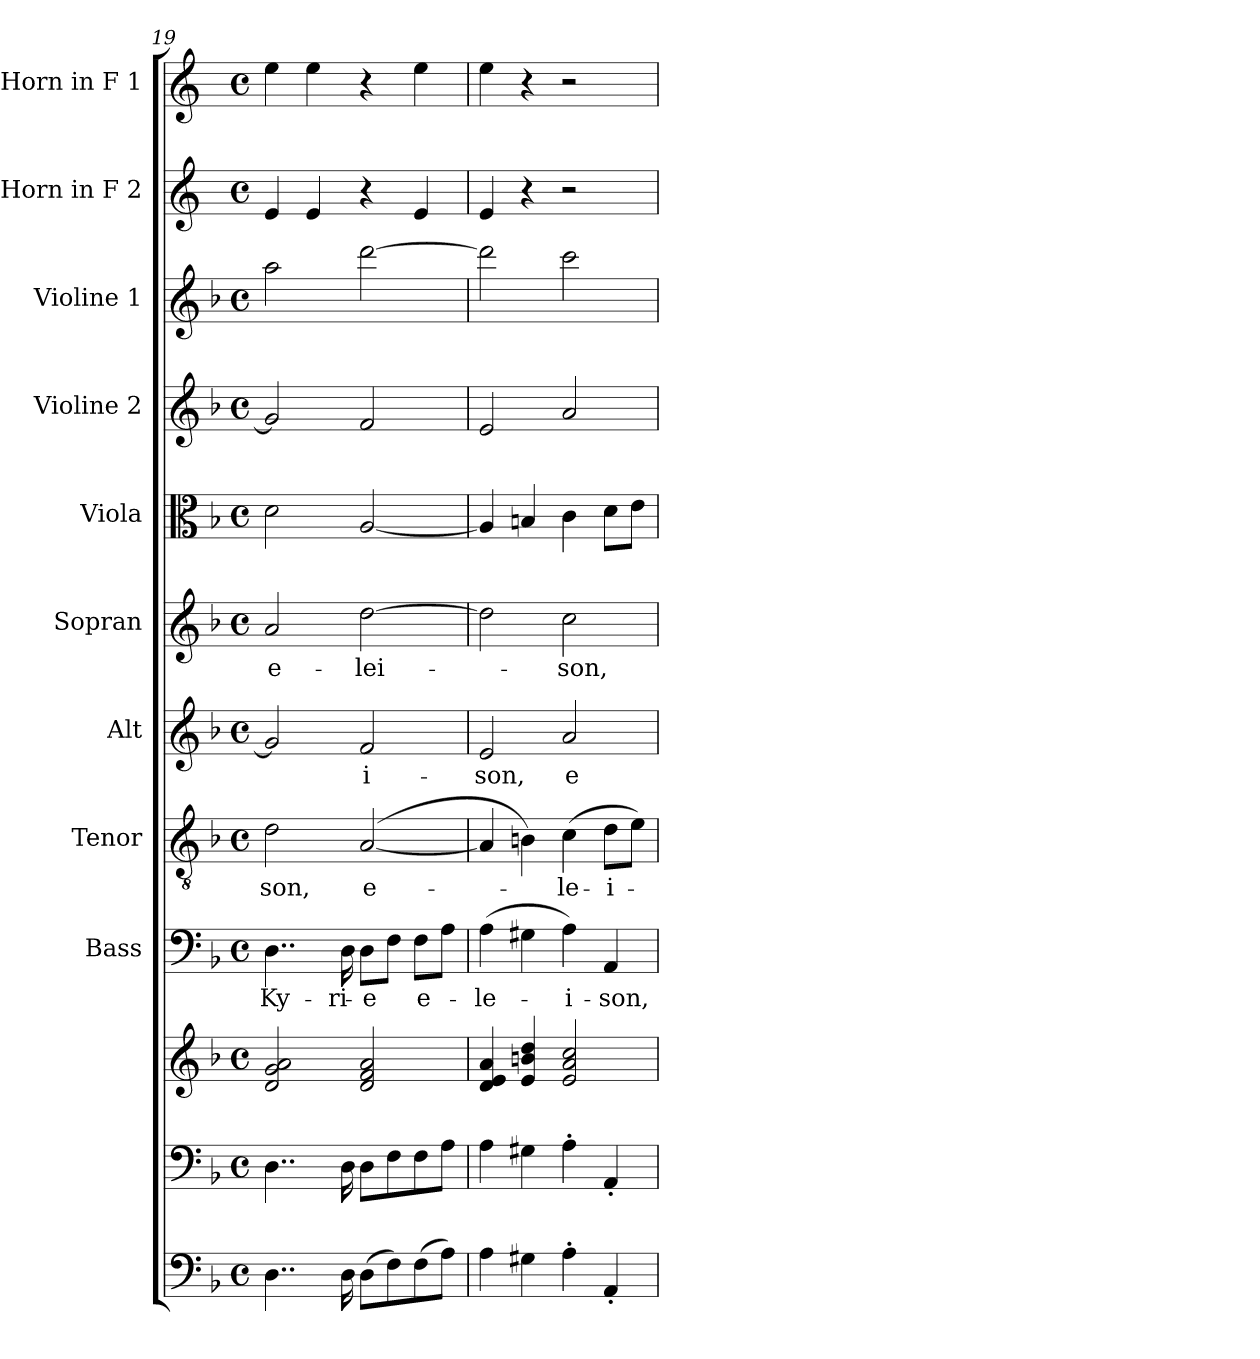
**kern	**kern	**kern	**kern	**text	**kern	**text	**kern	**text	**kern	**text	**kern	**kern	**kern	**kern	**kern
*part11	*part10	*part10	*part9	*part9	*part8	*part8	*part7	*part7	*part6	*part6	*part5	*part4	*part3	*part2	*part1
*staff12	*staff11	*staff10	*staff9	*staff9	*staff8	*staff8	*staff7	*staff7	*staff6	*staff6	*staff5	*staff4	*staff3	*staff2	*staff1
*	*	*	*I"Bass	*	*I"Tenor	*	*I"Alt	*	*I"Sopran	*	*I"Viola	*I"Violine 2	*I"Violine 1	*I"Horn in F 2	*I"Horn in F 1
*	*	*	*I'B.	*	*I'T.	*	*I'A.	*	*I'S.	*	*I'Vla.	*I'Vl. 2	*I'Vl. 1	*	*
*clefF4	*clefF4	*clefG2	*clefF4	*	*clefGv2	*	*clefG2	*	*clefG2	*	*clefC3	*clefG2	*clefG2	*clefG2	*clefG2
*ITrd7c12	*	*	*	*	*	*	*	*	*	*	*	*	*	*ITrd4c7	*ITrd4c7
*k[b-]	*k[b-]	*k[b-]	*k[b-]	*	*k[b-]	*	*k[b-]	*	*k[b-]	*	*k[b-]	*k[b-]	*k[b-]	*k[b-]	*k[b-]
*F:	*F:	*F:	*F:	*	*F:	*	*F:	*	*F:	*	*F:	*F:	*F:	*F:	*F:
*M4/4	*M4/4	*M4/4	*M4/4	*	*M4/4	*	*M4/4	*	*M4/4	*	*M4/4	*M4/4	*M4/4	*M4/4	*M4/4
*met(c)	*met(c)	*met(c)	*met(c)	*	*met(c)	*	*met(c)	*	*met(c)	*	*met(c)	*met(c)	*met(c)	*met(c)	*met(c)
=19	=19	=19	=19	=19	=19	=19	=19	=19	=19	=19	=19	=19	=19	=19	=19
!	!	!	!	!LO:LY:b	!	!LO:LY:b	!	!	!	!LO:LY:b	!	!	!	!	!
4..DD\	4..D\	2d/ 2g/ 2a/	4..D\	Ky-	2d\	-son,	2g/]	.	2a/	e-	2d\	2g/]	2aa\	4A/	4a\
.	.	.	.	.	.	.	.	.	.	.	.	.	.	4A/	4a\
!	!	!	!	!LO:LY:b	!	!	!	!	!	!	!	!	!	!	!
16DD\	16D\	.	16D\	-ri-	.	.	.	.	.	.	.	.	.	.	.
!	!	!	!	!LO:LY:b	!	!LO:LY:b	!	!LO:LY:b	!	!LO:LY:b	!	!	!	!	!
(>8DD\L	8D\L	2d/ 2f/ 2a/	8D\L	-e	([2A/	e-	2f/	-i-	[2dd\	-lei-	[2A/	2f/	[2ddd\	4r	4r
8FF\)	8F\	.	8F\J	.	.	.	.	.	.	.	.	.	.	.	.
!	!	!	!	!LO:LY:b	!	!	!	!	!	!	!	!	!	!	!
(>8FF\	8F\	.	8F\L	e-	.	.	.	.	.	.	.	.	.	4A/	4a\
8AA\J)	8A\J	.	8A\J	.	.	.	.	.	.	.	.	.	.	.	.
=20	=20	=20	=20	=20	=20	=20	=20	=20	=20	=20	=20	=20	=20	=20	=20
!	!	!	!	!LO:LY:b	!	!	!	!LO:LY:b	!	!	!	!	!	!	!
4AA\	4A\	4d/ 4e/ 4a/	(>4A\	-le-	4A/]	.	2e/	-son,	2dd\]	.	4A/]	2e/	2ddd\]	4A/	4a\
4GG#X\	4G#X\	4e/ 4bn/ 4dd/	4G#X\	.	4Bn\)	.	.	.	.	.	4Bn/	.	.	4r	4r
!	!	!	!	!LO:LY:b	!	!LO:LY:b	!	!LO:LY:b	!	!LO:LY:b	!	!	!	!	!
4AA'>\	4A'>\	2e/ 2a/ 2cc/	4A\)	-i-	(>4c\	-le-	2a/	e-	2cc\	-son,	4c\	2a/	2ccc\	2r	2r
!	!	!	!	!LO:LY:b	!	!LO:LY:b	!	!	!	!	!	!	!	!	!
4AAA'</	4AA'</	.	4AA/	-son,	8d\L	-i-	.	.	.	.	8d\L	.	.	.	.
.	.	.	.	.	8e\J)	.	.	.	.	.	8e\J	.	.	.	.
=	=	=	=	=	=	=	=	=	=	=	=	=	=	=	=
*-	*-	*-	*-	*-	*-	*-	*-	*-	*-	*-	*-	*-	*-	*-	*-
